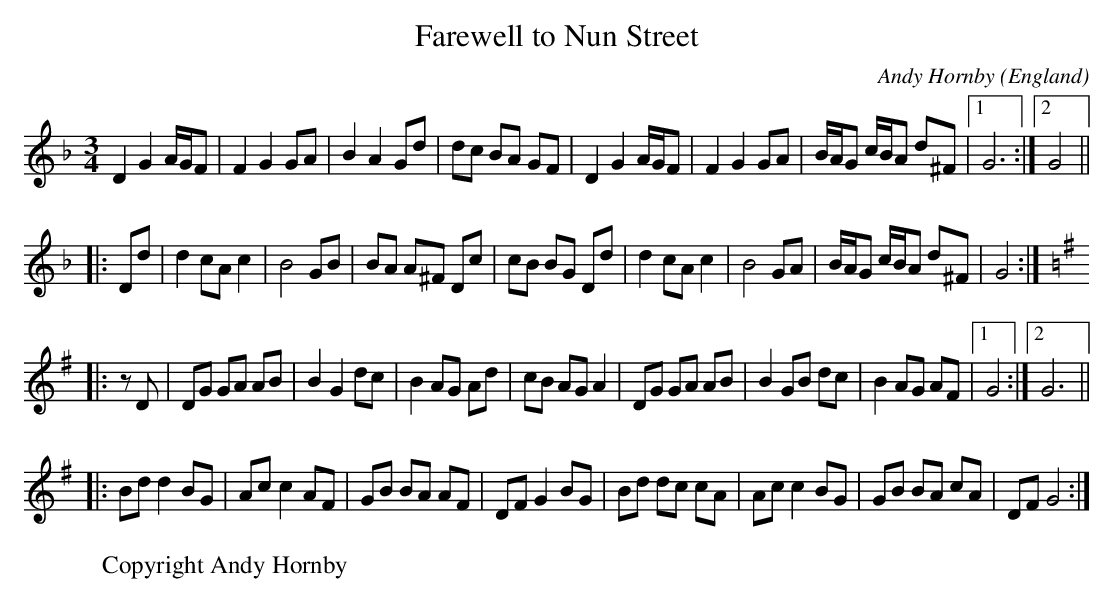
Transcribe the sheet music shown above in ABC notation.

X:1
T:Farewell to Nun Street
O:England
M:3/4
C:Andy Hornby
K:GDor
D2G2 A/G/F| F2G2 GA| B2A2 Gd|dc BA GF|\
D2G2 A/G/F| F2G2 GA| B/A/G c/B/A d^F\
|1 G6 :|2 G4||
|:Dd|\
d2cA c2|B4 GB| BA A^F Dc| cB BG Dd|\
d2cA c2| B4 GA| B/A/G c/B/A d^F| G4 :|
K:G
|:zD|\
DG GA AB| B2G2 dc| B2AG Ad| cB AG A2|\
DG GA AB| B2GB dc| B2AG AF|1 G4 :|2 G6 ||
|:Bd d2 BG| Ac c2 AF| GB BA AF| DF G2 BG|\
Bd dc cA| Ac c2 BG| GB BA cA| DF G4 :|
W:Copyright Andy Hornby
